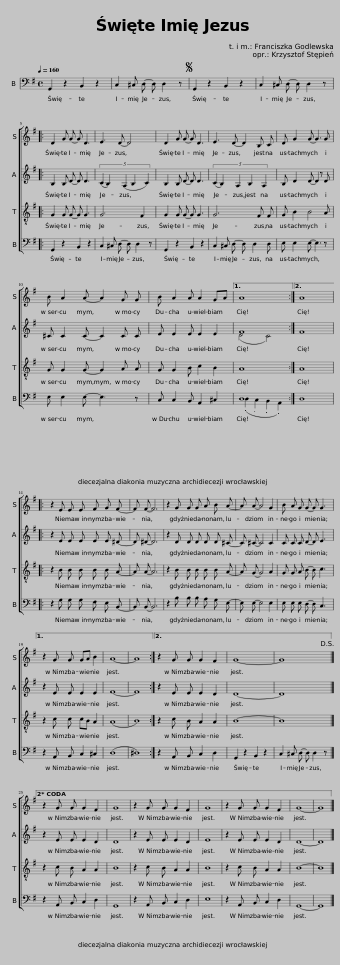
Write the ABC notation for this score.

X:1
%%score [ 1 ( 2 3 ) 4 ( 5 6 ) ]
L:1/8
Q:1/4=160
M:4/4
I:linebreak $
K:G
V:1 treble
V:2 treble
V:3 treble
V:4 treble-8
V:5 bass
V:6 bass
V:1
 z8 | z8 |S z8 | z8 |:$ D2 G G- G D3 | %5
 E3 D- D4 | D2 G G- G D3 | E3 D- D2 B, C | D G2 G- G3 G |$ B A2 A- A2 G G | %10
 B A2 A A2 GA |1 A8 :|2 A8 |:$ z2 E E E F G F- | F F- F6 | %15
 z2 G G G A B A- | A A- A4 G2 | B A G G- G G3 |1$ z2 G G GA B2 | A8- | %20
 A8 :|2 z2 G G G2 F2 | G8- | G8!D.S.! |]2$ z2 G G G2 F2 | %25
 G8 | z2 G G G2 F2 | G8 | z2 G G G2 F2 | G8- | %30
 G8 |] %31
V:2
 z8 | z8 | z8 | z8 |:$ B,2 B, D- D D3 | %5
 (5:4:5(C2 B,2) (A,2 B,2 C2) | B,2 B, D- D D3 | (5:4:5(C2 B,2) A,2 B,2 A,2 | B, D2 D- D2 z D |$ ^C C2 C- C2 C C | %10
 E E2 E E2 E2 |1 (D4 C4) :|2 F8 |:$ z2 E E E E E ^D- | D ^D- D6 | %15
 z2 D D D D D ^C- | C ^C- C4 C2 | C C C D- D E3 |1$ z2 E E E2 E2 | F8- | %20
 F8 :|2 z2 E E E2 D2 | D8- | D8 |]2$ z2 E E E2 D2 | %25
 D8 | z2 E E E2 D2 | E8 | z2 E E E2 D2 | D8- | %30
 D8 |] %31
V:3
 x8 | x8 | x8 | x8 |:$ x8 | %5
 x8 | x8 | x8 | x8 |$ x8 | %10
 x8 |1 F8 :|2 x8 |:$ x8 | x8 | %15
 x8 | x8 | x8 |1$ x8 | x8 | %20
 x8 :|2 x8 | x8 | x8 |]2$ x8 | %25
 x8 | x8 | x8 | x8 | x8 | %30
 x8 |] %31
V:4
 z8 | z8 | z8 | z8 |:$ G2 G G- G G3 | %5
 G6 F2 | G2 G G- G G3 | G6 F F | G B2 B4 A |$ G G2 G- G2 A A | %10
 G G2 B c2 B2 |1 A8 :|2 A8 |:$ z2 B B B B B A- | A A- A6 | %15
 z2 B B B B B A- | A G- G4 A2 | G G A B- B c3 |1$ z2 c c cB A2 | (A8 | %20
 B8) :|2 z2 c B A2 A2 | B8- | B8 |]2$ z2 c B A2 A2 | %25
 B8 | z2 c B A2 A2 | B8 | z2 c B A2 A2 | B8- | %30
 B8 |] %31
V:5
 G,,2 z2 B,,2 z2 | C,2 ^C, D,- D, D,2 z | G,,2 z2 B,,2 z2 | C,2 ^C, D,- D, D,2 z |:$ G,,2 z2 B,,2 z2 | %5
 C,2 ^C, D,- D, D,2 z | G,,2 z2 B,,2 z2 | C,2 ^C, D,- D, D,2 D, | E, E,2 E,- E,3 z |$ E, E,2 E,- E,3 z | %10
 C, C,2 B,, A,,2 ^C,2 |1 D,8 :|2 D,8 |:$ z2 G, G, G, F, E, B,,- | B,, B,,- B,,6 | %15
 z2 B, B, B, A, G, E,- | E, E,- E,4 E,2 | E, E, E, D,- D, C,3 |1$ z2 A,, B,, C,2 ^C,2 | (D,8 | %20
 ^D,8) :|2 z2 A,, B,, C,2 D,2 | G,,2 z2 B,,2 z2 | C,2 ^C, D,- D, D,2 z |]2$ z2 A,, B,, C,2 D,2 | %25
 G,,8 | z2 A,, B,, C,2 D,2 | E,8 | z2 A,, B,, C,2 D,2 | G,,8- | %30
 G,,8 |] %31
V:6
 x8 | x8 | x8 | x8 |:$ x8 | %5
 x8 | x8 | x8 | x8 |$ x8 | %10
 x8 |1 (.D,2 .C,2 .B,,2 .A,,2) :|2 x8 |:$ x8 | x8 | %15
 x8 | x8 | x8 |1$ x8 | x8 | %20
 x8 :|2 x8 | x8 | x8 |]2$ x8 | %25
 x8 | x8 | x8 | x8 | x8 | %30
 x8 |] %31
